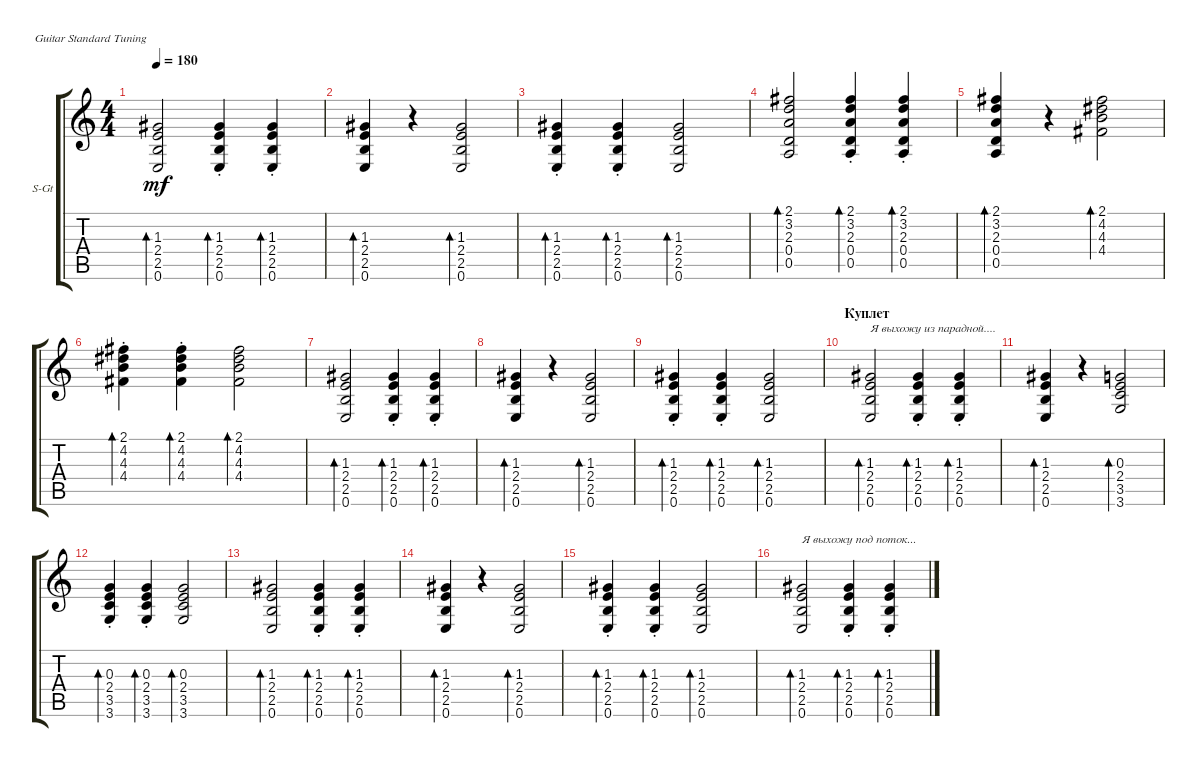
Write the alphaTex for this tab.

\defaultSystemsLayout 4
\bracketExtendMode groupsimilarinstruments
\firstSystemTrackNameOrientation horizontal
\otherSystemsTrackNameOrientation horizontal
\track ("Виктор Цой" "S-Gt") {mute instrument acousticguitarsteel}
\staff {score tabs}
\tuning (E4 B3 G3 D3 A2 E2)
\ts (4 4)
\tempo 180
\clef g2
\ks c
(0.6 2.5 2.4 1.3).2{bd 65 dy mf} (0.6{st} 2.5{st} 2.4{st} 1.3{st}).4{bd 64} (0.6{st} 2.5{st} 2.4{st} 1.3{st}).4{bd 65} |
(0.6 2.5 2.4 1.3).4{bd 64} r.4 (0.6 2.5 2.4 1.3).2{bd 65} |
(0.6{st} 2.5{st} 2.4{st} 1.3{st}).4{bd 65} (0.6{st} 2.5{st} 2.4{st} 1.3{st}).4{bd 64} (0.6 2.5 2.4 1.3).2{bd 65} |
(0.5 0.4 2.3 2.1 3.2).2{bd 65} (0.5{st} 0.4{st} 2.3{st} 2.1 3.2).4{bd 64} (0.5{st} 0.4{st} 2.3{st} 3.2 2.1).4{bd 65} |
(0.5 0.4 2.3 2.1 3.2).4{bd 64} r.4 (4.4 4.3 2.1 4.2).2{bd 65} |
(4.4{st} 4.3{st} 2.1 4.2).4{bd 65} (4.4{st} 4.3{st} 4.2 2.1).4{bd 64} (4.4 4.3 4.2 2.1).2{bd 65} |
(0.6 2.5 2.4 1.3).2{bd 65} (0.6{st} 2.5{st} 2.4{st} 1.3{st}).4{bd 64} (0.6{st} 2.5{st} 2.4{st} 1.3{st}).4{bd 65} |
(0.6 2.5 2.4 1.3).4{bd 64} r.4 (0.6 2.5 2.4 1.3).2{bd 65} |
(0.6{st} 2.5{st} 2.4{st} 1.3{st}).4{bd 65} (0.6{st} 2.5{st} 2.4{st} 1.3{st}).4{bd 64} (0.6 2.5 2.4 1.3).2{bd 65} |
\section ("" "Куплет")
(0.6 2.5 2.4 1.3).2{bd 65 txt "Я выхожу из парадной...."} (0.6{st} 2.5{st} 2.4{st} 1.3{st}).4{bd 64} (0.6{st} 2.5{st} 2.4{st} 1.3{st}).4{bd 65} |
(0.6 2.5 2.4 1.3).4{bd 64} r.4 (3.6 3.5 2.4 0.3).2{bd 65} |
(3.6{st} 3.5{st} 2.4{st} 0.3{st}).4{bd 65} (3.6{st} 3.5{st} 2.4{st} 0.3{st}).4{bd 64} (3.6 3.5 2.4 0.3).2{bd 65} |
(0.6 2.5 2.4 1.3).2{bd 65} (0.6{st} 2.5{st} 2.4{st} 1.3{st}).4{bd 64} (0.6{st} 2.5{st} 2.4{st} 1.3{st}).4{bd 65} |
(0.6 2.5 2.4 1.3).4{bd 64} r.4 (0.6 2.5 2.4 1.3).2{bd 65} |
(0.6{st} 2.5{st} 2.4{st} 1.3{st}).4{bd 65} (0.6{st} 2.5{st} 2.4{st} 1.3{st}).4{bd 64} (0.6 2.5 2.4 1.3).2{bd 65} |
(0.6 2.5 2.4 1.3).2{bd 65 txt "Я выхожу под поток..."} (0.6{st} 2.5{st} 2.4{st} 1.3{st}).4{bd 64} (0.6{st} 2.5{st} 2.4{st} 1.3{st}).4{bd 65}
